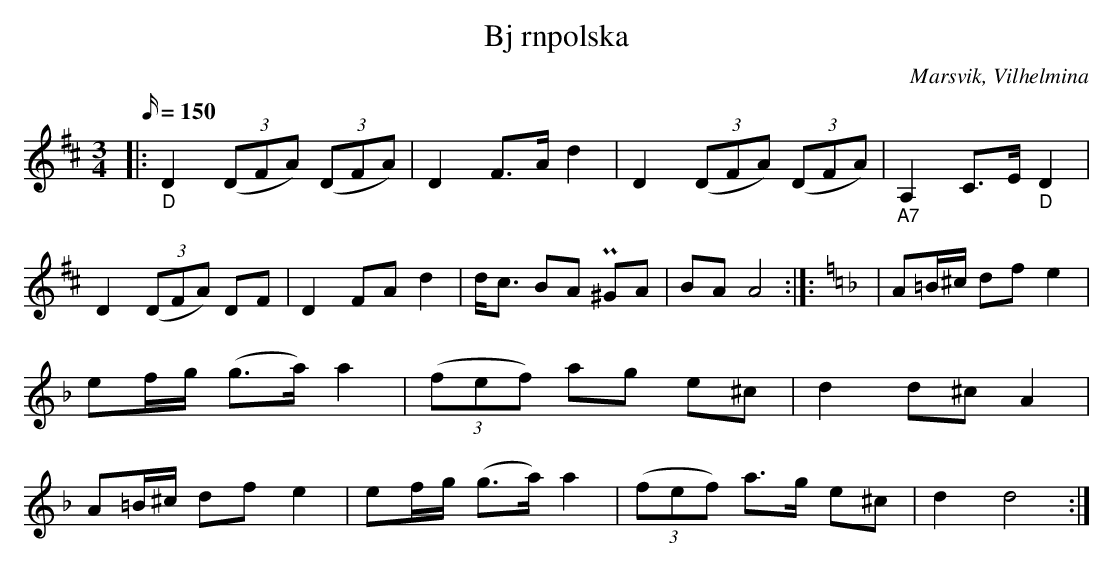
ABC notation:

X:1
T:Bj rnpolska
O:Marsvik, Vilhelmina
M:3/4
L:1/16
Q:150
K:D
|:"_D" D4 ((3D2F2A2) ((3D2F2A2) | D4 F3A1 d4 | D4 ((3D2F2A2) ((3D2F2A2) | "_A7" A,4 C3E1 "_D"D4 | D4 ((3D2F2A2) D2F2 | D4 F2A2 d4 | dc3 B2A2 P^G2A2 | B2A2 A8   :|]: [K:Dm] | A2=B^c d2f2 e4 | e2fg (g3a) a4 | ((3f2e2f2) a2g2 e2^c2 | d4 d2^c2 A4 | A2=B^c d2f2 e4 | e2fg (g3a) a4 | ((3f2e2f2) a3g e2^c2 | d4 d8 :|
